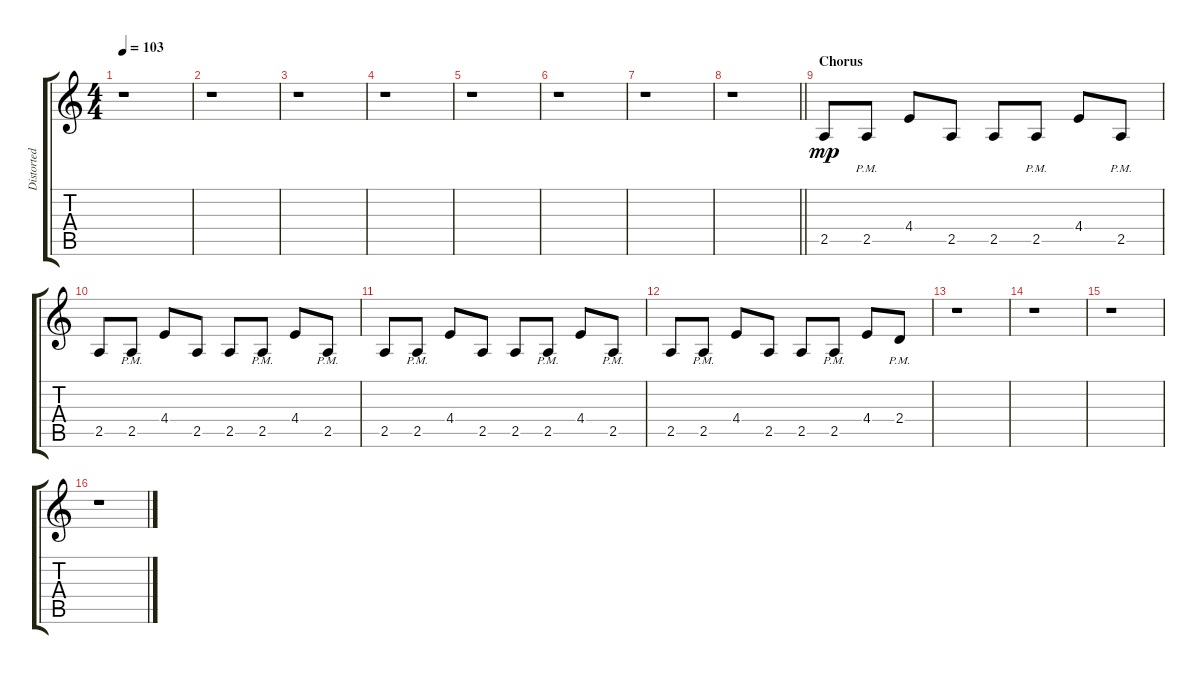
\track ("Distorted Lead Guitar I" "Distorted ") {instrument overdrivenguitar}
\staff {score tabs}
\tuning (D4 A3 F3 C3 G2 D2) {hide}
\ts (4 4)
\tempo 103
\clef g2
\ks c
r.1{dy mp} |
r.1 |
r.1 |
r.1 |
r.1 |
r.1 |
r.1 |
\barLineRight lightlight
r.1 |
\section ("" "Chorus")
2.5.8 2.5{pm}.8 4.4.8 2.5.8 2.5.8 2.5{pm}.8 4.4.8 2.5{pm}.8 |
2.5.8 2.5{pm}.8 4.4.8 2.5.8 2.5.8 2.5{pm}.8 4.4.8 2.5{pm}.8 |
2.5.8 2.5{pm}.8 4.4.8 2.5.8 2.5.8 2.5{pm}.8 4.4.8 2.5{pm}.8 |
2.5.8 2.5{pm}.8 4.4.8 2.5.8 2.5.8 2.5{pm}.8 4.4.8 2.4{pm}.8 |
r.1 |
r.1 |
r.1 |
r.1
